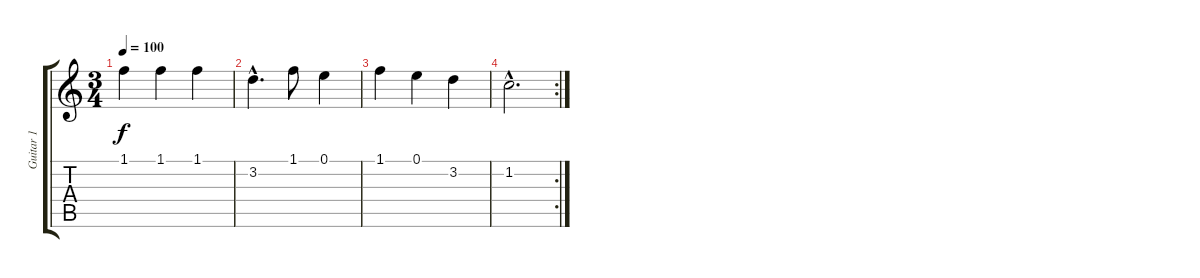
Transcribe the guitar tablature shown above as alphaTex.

\track ("Guitar 1" "Guitar 1") {instrument acousticguitarnylon}
\staff {score tabs}
\tuning (E4 B3 G3 D3 A2 E2) {hide}
\ts (3 4)
\tempo 100
\clef g2
\ks c
1.1.4{dy f} 1.1.4 1.1.4 |
3.2{hac}.4{d} 1.1.8 0.1.4 |
1.1.4 0.1.4 3.2.4 |
\rc 2
1.2{hac}.2{d}
